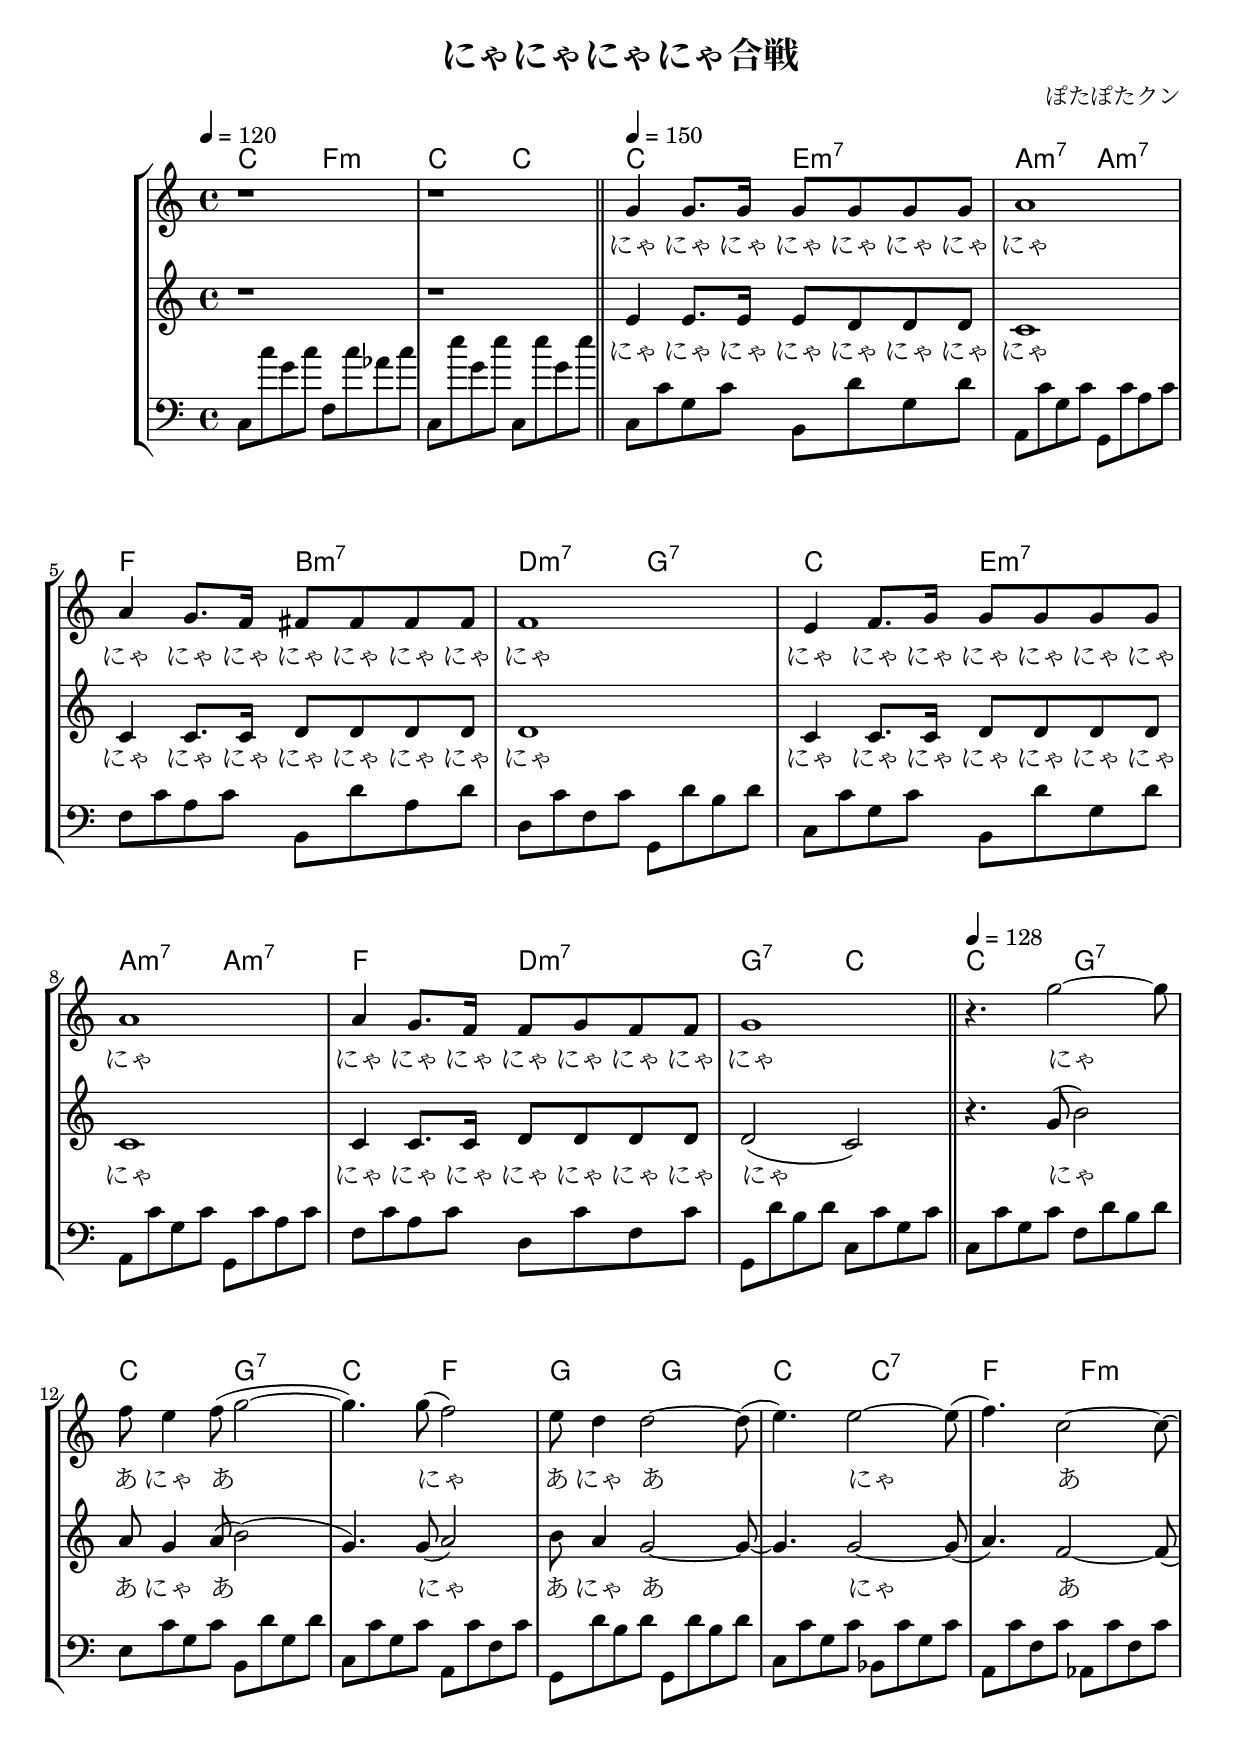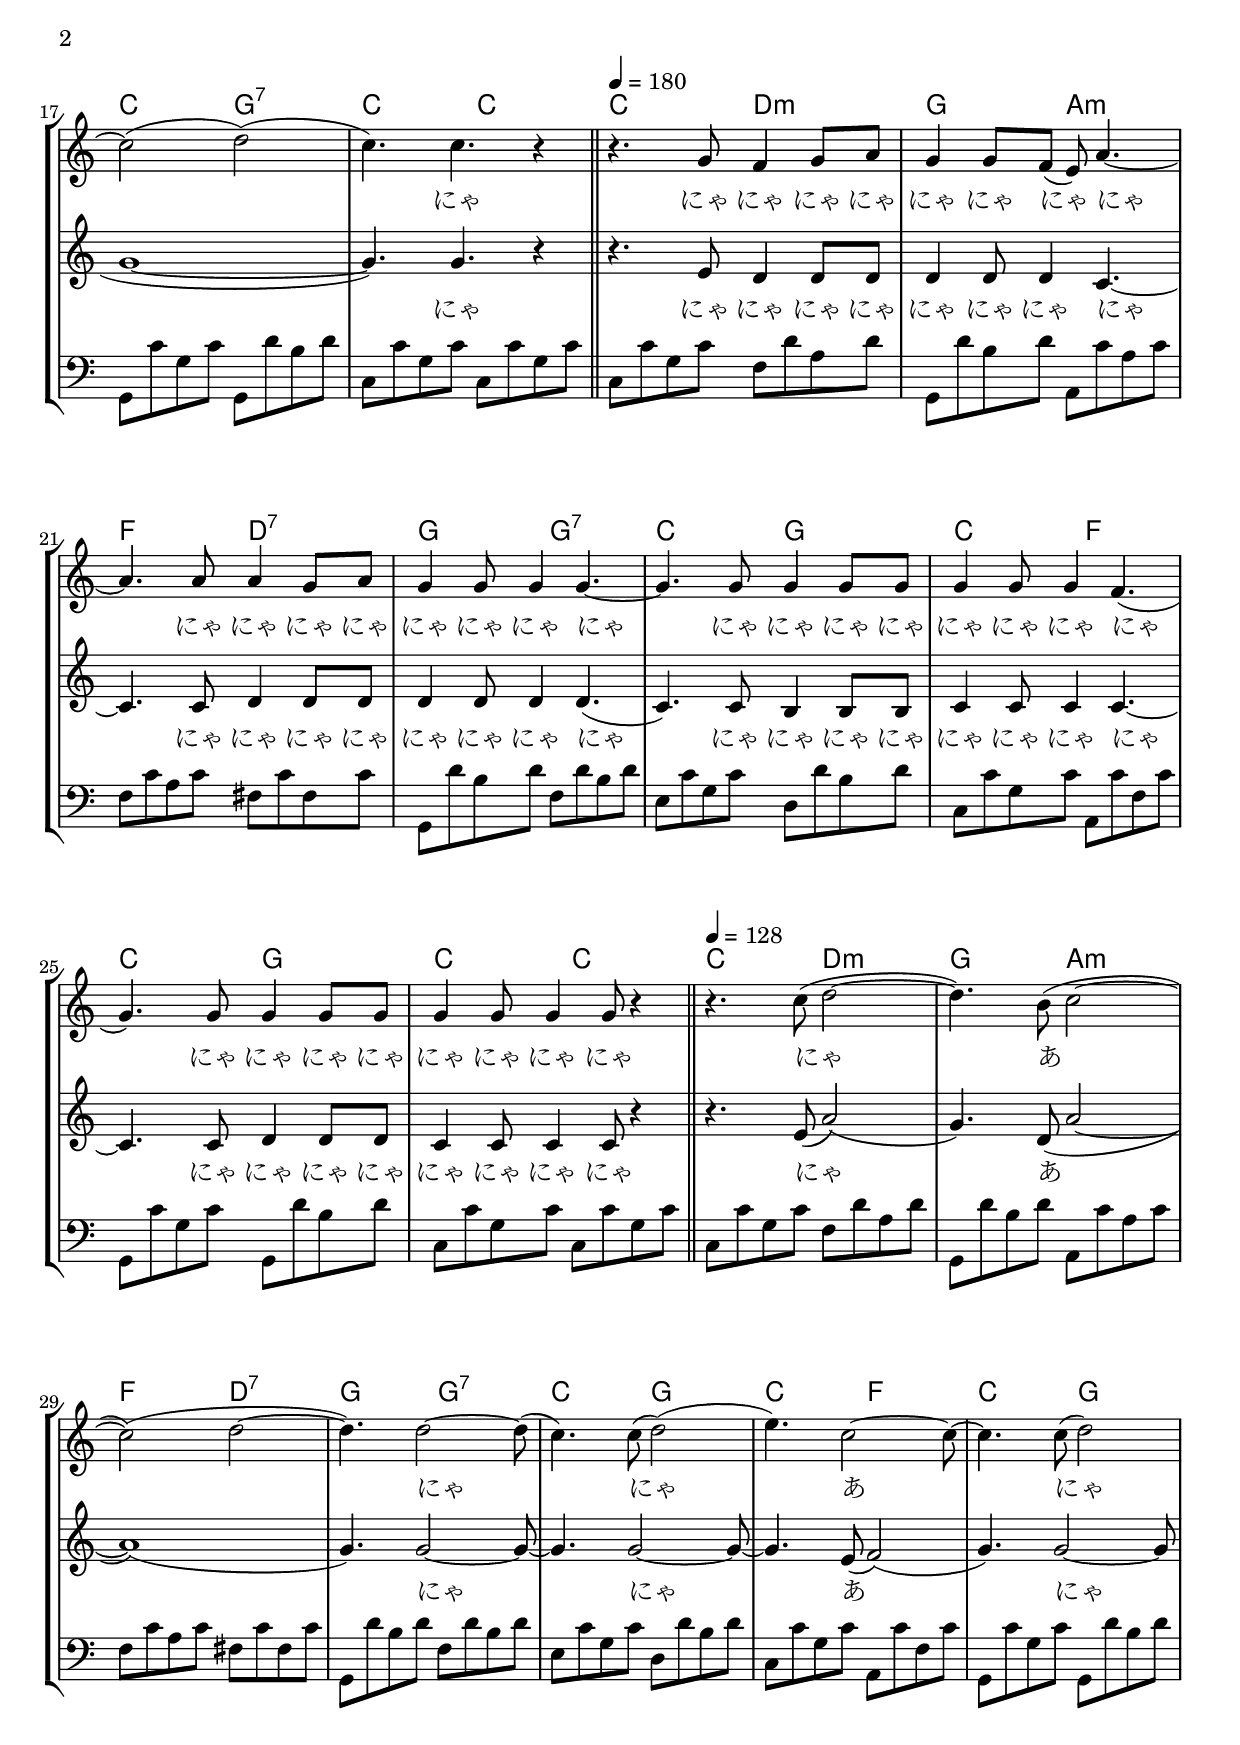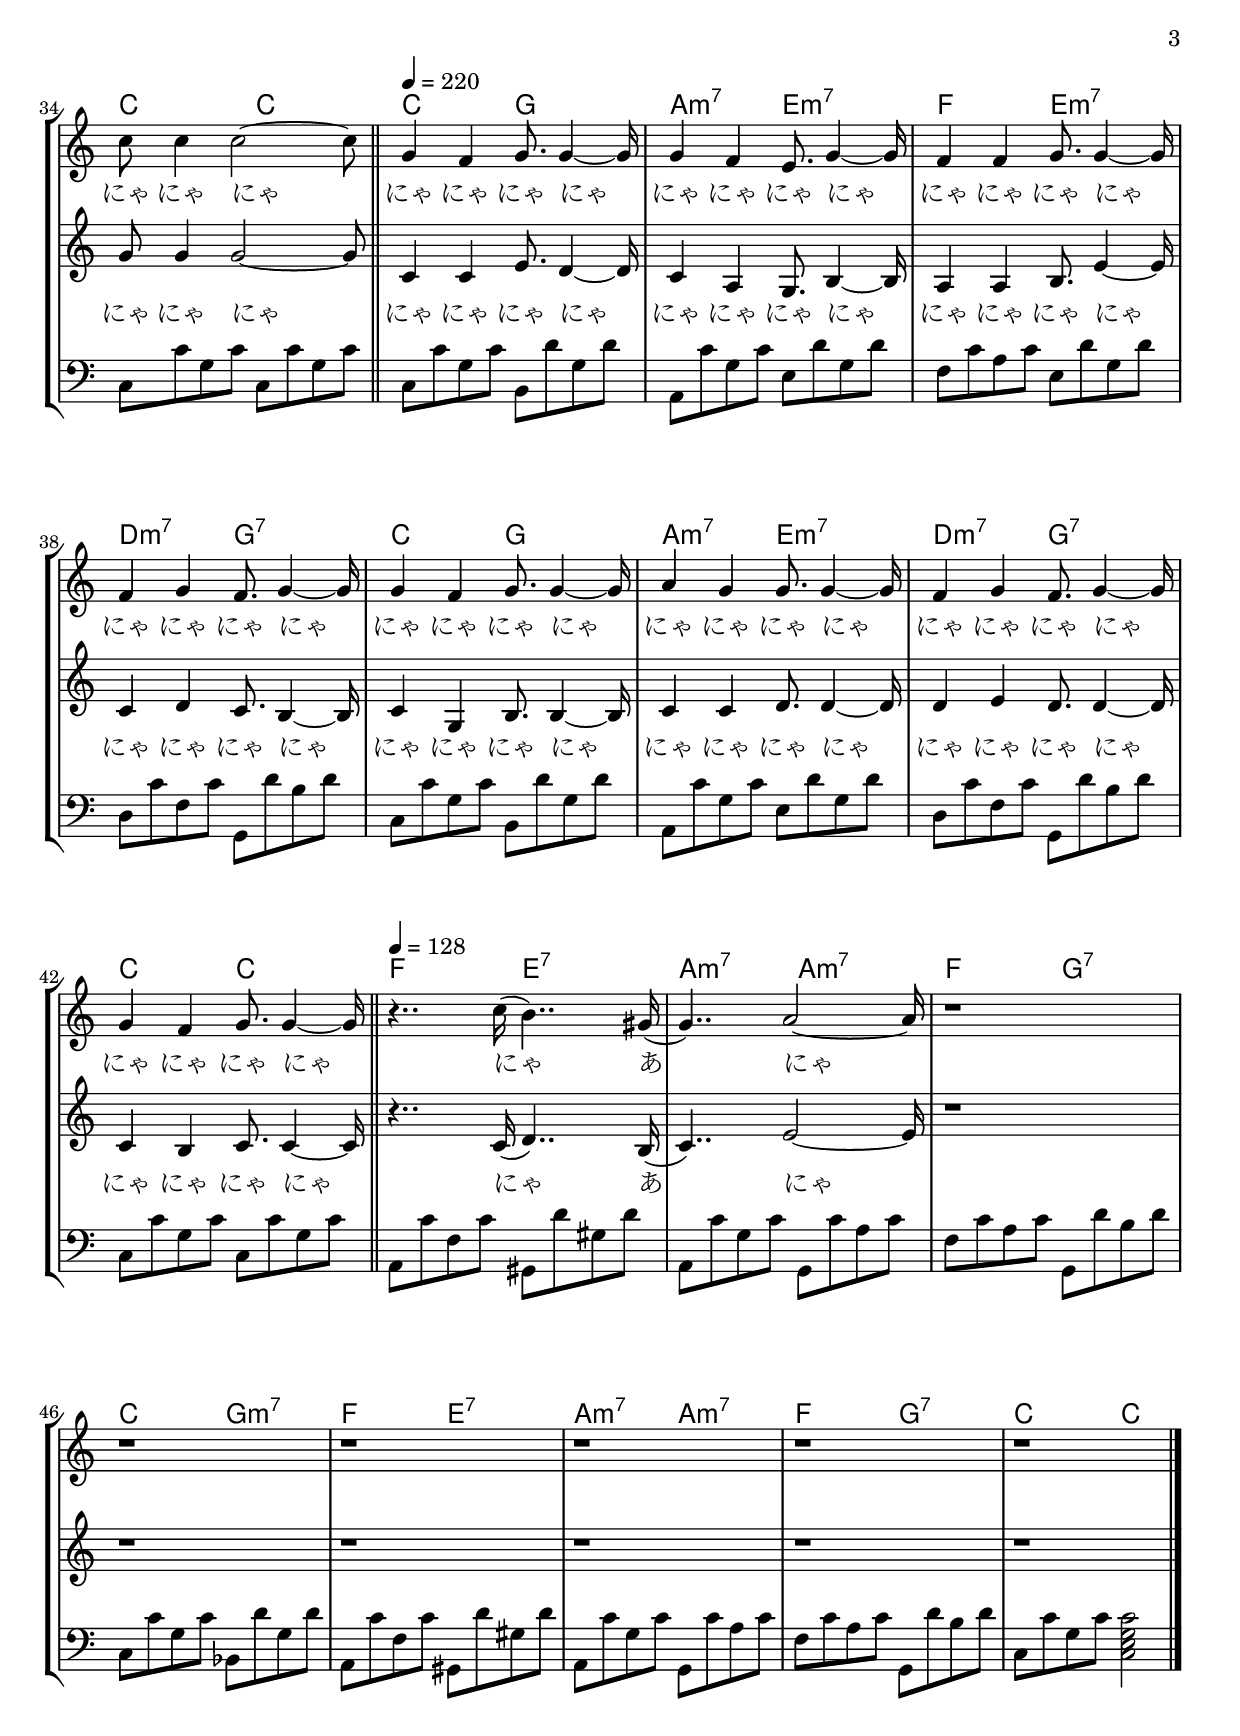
\version "2.12.1"

\header {
	title = \markup {にゃにゃにゃにゃ合戦}
	composer = \markup \center-column {ぽたぽたクン}
}

harmony = \chordmode {
	c2 f:m c c 

	c e:min7 a:min7 a:min7 f b:min7 d:min7 g:7 c e:min7 a:min7 a:min7 f d:min7 g:7 c 

	c g:7 c g:7 c f g g c c:7 f f:m c g:7 c c 

	c d:m g a:m f d:7 g g:7 c g c f c g c c 

	c d:m g a:m f d:7 g g:7 c g c f c g c c 

	c g a:min7 e:min7 f e:min7 d:min7 g:7 c g a:min7 e:min7 d:min7 g:7 c c 

	f e:7 a:min7 a:min7 f g:7 c g:min7 f e:7 a:min7 a:min7 f g:7 c c 
}

melody = {
	\key c \major
	\tempo 4 = 120
	r1 | r1   
	\set Staff.midiInstrument = #"fss0.42"
		\tempo 4 = 150
g'4  g'8.  g'16  g'8  g'8  g'8  g'8 
	a'1 
	a'4  g'8.  f'16  fis'8  fis'8  fis'8  fis'8 
	f'1 
	e'4  f'8.  g'16  g'8  g'8  g'8  g'8 
	a'1 
	a'4  g'8.  f'16  f'8  g'8  f'8  f'8 
	g'1
	\set Staff.midiInstrument = #"fss0.25"
		\tempo 4 = 128
r4. g''2~g''8 
	f''8  e''4  f''8  (g''2~ 
	g''4.)  g''8  (f''2) 
	e''8  d''4  d''2~d''8 
	(e''4.)  e''2~e''8 
	(f''4.)  c''2~c''8~ 
	c''2  (d''2) 
	(c''4.)  c''4.  	r4 	\set Staff.midiInstrument = #"fss0.42"
		\tempo 4 = 180
r4. g'8  f'4  g'8  a'8 
	g'4  g'8  f'8  (e'8)  a'4.~ 
	a'4.  a'8  a'4  g'8  a'8 
	g'4  g'8  g'4  g'4.~ 
	g'4.  g'8  g'4  g'8  g'8 
	g'4  g'8  g'4  f'4. 
	(g'4.)  g'8  g'4  g'8  g'8 
	g'4  g'8  g'4  g'8  	r4 	\set Staff.midiInstrument = #"fss0.25"
		\tempo 4 = 128
r4. c''8  (d''2~ 
	d''4.)  b'8  (c''2~ 
	c''2)  (d''2~ 
	d''4.)  d''2~d''8 
	(c''4.)  c''8  (d''2) 
	(e''4.)  c''2~c''8~ 
	c''4.  c''8  (d''2) 
	c''8  c''4  c''2~c''8
	\set Staff.midiInstrument = #"fss0.42"
		\tempo 4 = 220
g'4  f'4  g'8.  g'4~g'16 
	g'4  f'4  e'8.  g'4~g'16 
	f'4  f'4  g'8.  g'4~g'16 
	f'4  g'4  f'8.  g'4~g'16 
	g'4  f'4  g'8.  g'4~g'16 
	a'4  g'4  g'8.  g'4~g'16 
	f'4  g'4  f'8.  g'4~g'16 
	g'4  f'4  g'8.  g'4~g'16
	\set Staff.midiInstrument = #"fss0.25"
		\tempo 4 = 128
r4.. c''16  (b'4..)  gis'16 
	(g'4..)  a'2~a'16
	r1 r1 r1 r1 r1 r1 	\bar "|."
}

words = \lyricmode {
	
	にゃ  にゃ  にゃ  にゃ  にゃ  にゃ  にゃ  にゃ  にゃ  にゃ  にゃ  にゃ  にゃ  にゃ  にゃ  にゃ  にゃ  にゃ  にゃ  にゃ  にゃ  にゃ  にゃ  にゃ  にゃ  にゃ  にゃ  にゃ  にゃ  にゃ  にゃ  にゃ  
	にゃ  あ  にゃ  あ  にゃ  あ  にゃ  あ  にゃ  あ  にゃ  
	にゃ  にゃ  にゃ  にゃ  にゃ  にゃ  にゃ  にゃ  にゃ  にゃ  にゃ  にゃ  にゃ  にゃ  にゃ  にゃ  にゃ  にゃ  にゃ  にゃ  にゃ  にゃ  にゃ  にゃ  にゃ  にゃ  にゃ  にゃ  にゃ  にゃ  にゃ  にゃ  
	にゃ  あ  にゃ  にゃ  あ  にゃ  にゃ  にゃ  にゃ  
	にゃ  にゃ  にゃ  にゃ  にゃ  にゃ  にゃ  にゃ  にゃ  にゃ  にゃ  にゃ  にゃ  にゃ  にゃ  にゃ  にゃ  にゃ  にゃ  にゃ  にゃ  にゃ  にゃ  にゃ  にゃ  にゃ  にゃ  にゃ  にゃ  にゃ  にゃ  にゃ  
	にゃ  あ  にゃ  
}

secondmelody = {
	\key c \major
	\tempo 4 = 120
	r1 | r1   
	\set Staff.midiInstrument = #"fss0.32"
		\tempo 4 = 150
e'4  e'8.  e'16  e'8  d'8  d'8  d'8 
	c'1 
	c'4  c'8.  c'16  d'8  d'8  d'8  d'8 
	d'1 
	c'4  c'8.  c'16  d'8  d'8  d'8  d'8 
	c'1 
	c'4  c'8.  c'16  d'8  d'8  d'8  d'8 
	d'2  (c'2)
	\set Staff.midiInstrument = #"fss0.29"
		\tempo 4 = 128
r4. g'8  (b'2) 
	a'8  g'4  a'8  (b'2) 
	(g'4.)  g'8  (a'2) 
	b'8  a'4  g'2~g'8~ 
	g'4.  g'2~g'8 
	(a'4.)  f'2~f'8 
	(g'1~ 
	g'4.)  g'4.  	r4 	\set Staff.midiInstrument = #"fss0.32"
		\tempo 4 = 180
r4. e'8  d'4  d'8  d'8 
	d'4  d'8  d'4  c'4.~ 
	c'4.  c'8  d'4  d'8  d'8 
	d'4  d'8  d'4  d'4. 
	(c'4.)  c'8  b4  b8  b8 
	c'4  c'8  c'4  c'4.~ 
	c'4.  c'8  d'4  d'8  d'8 
	c'4  c'8  c'4  c'8  	r4 	\set Staff.midiInstrument = #"fss0.29"
		\tempo 4 = 128
r4. e'8  (a'2) 
	(g'4.)  d'8  (a'2~ 
	a'1) 
	 (g'4.)  g'2~g'8~ 
	g'4.  g'2~g'8~ 
	g'4.  e'8  (f'2) 
	(g'4.)  g'2~g'8 
	g'8  g'4  g'2~g'8
	\set Staff.midiInstrument = #"fss0.32"
		\tempo 4 = 220
c'4  c'4  e'8.  d'4~d'16 
	c'4  a4  g8.  b4~b16 
	a4  a4  b8.  e'4~e'16 
	c'4  d'4  c'8.  b4~b16 
	c'4  g4  b8.  b4~b16 
	c'4  c'4  d'8.  d'4~d'16 
	d'4  e'4  d'8.  d'4~d'16 
	c'4  b4  c'8.  c'4~c'16
	\set Staff.midiInstrument = #"fss0.29"
		\tempo 4 = 128
r4.. c'16  (d'4..)  b16 
	(c'4..)  e'2~e'16
	r1 r1 r1 r1 r1 r1 	\bar "|."
}

secondwords = \lyricmode {
	
	にゃ  にゃ  にゃ  にゃ  にゃ  にゃ  にゃ  にゃ  にゃ  にゃ  にゃ  にゃ  にゃ  にゃ  にゃ  にゃ  にゃ  にゃ  にゃ  にゃ  にゃ  にゃ  にゃ  にゃ  にゃ  にゃ  にゃ  にゃ  にゃ  にゃ  にゃ  にゃ  
	にゃ  あ  にゃ  あ  にゃ  あ  にゃ  あ  にゃ  あ  にゃ  
	にゃ  にゃ  にゃ  にゃ  にゃ  にゃ  にゃ  にゃ  にゃ  にゃ  にゃ  にゃ  にゃ  にゃ  にゃ  にゃ  にゃ  にゃ  にゃ  にゃ  にゃ  にゃ  にゃ  にゃ  にゃ  にゃ  にゃ  にゃ  にゃ  にゃ  にゃ  にゃ  
	にゃ  あ  にゃ  にゃ  あ  にゃ  にゃ  にゃ  にゃ  
	にゃ  にゃ  にゃ  にゃ  にゃ  にゃ  にゃ  にゃ  にゃ  にゃ  にゃ  にゃ  にゃ  にゃ  にゃ  にゃ  にゃ  にゃ  にゃ  にゃ  にゃ  にゃ  にゃ  にゃ  にゃ  にゃ  にゃ  にゃ  にゃ  にゃ  にゃ  にゃ  
	にゃ  あ  にゃ  
}

tempochange = {
	\tempo 4 = 120
	r1 | r1 \bar "||"
	\tempo 4 = 150
	r1 | r1 | r1 | r1 | r1 | r1 | r1 | r1 \bar "||"
	\tempo 4 = 128
	r1 | r1 | r1 | r1 | r1 | r1 | r1 | r1 \bar "||"
	\tempo 4 = 180
	r1 | r1 | r1 | r1 | r1 | r1 | r1 | r1 \bar "||"
	\tempo 4 = 128
	r1 | r1 | r1 | r1 | r1 | r1 | r1 | r1 \bar "||"
	\tempo 4 = 220
	r1 | r1 | r1 | r1 | r1 | r1 | r1 | r1 \bar "||"
	\tempo 4 = 128
	r1 | r1 | r1 | r1 | r1 | r1 | r1 | r1 \bar "|."
}

mainacc = {
	\clef bass
	\set Staff.midiInstrument = #"Synth Bass 2"
	\key c \major
	\tempo 4 = 120
	c8 c'' g' c''
	f8 c'' as' c''
	c8 e'' g' e''
	c8 e'' g' e''
	\bar "||"

	\set Staff.midiInstrument = #"Synth Bass 2"
	\tempo 4 = 150
	c8 c' g c'
	b,8 d' g d'
	a,8 c' g c'
	g,8 c' a c'
	f8 c' a c'
	b,8 d' a d'
	d8 c' f c'
	g,8 d' b d'
	c8 c' g c'
	b,8 d' g d'
	a,8 c' g c'
	g,8 c' a c'
	f8 c' a c'
	d8 c' f c'
	g,8 d' b d'
	c8 c' g c'
	\bar "||"

	\set Staff.midiInstrument = #"Synth Bass 2"
	\tempo 4 = 128
	c8 c' g c'
	f8 d' b d'
	e8 c' g c'
	b,8 d' g d'
	c8 c' g c'
	a,8 c' f c'
	g,8 d' b d'
	g,8 d' b d'
	c8 c' g c'
	bes,8 c' g c'
	a,8 c' f c'
	as,8 c' f c'
	g,8 c' g c'
	g,8 d' b d'
	c8 c' g c'
	c8 c' g c'
	\bar "||"

	\set Staff.midiInstrument = #"Synth Bass 2"
	\tempo 4 = 180
	c8 c' g c'
	f8 d' a d'
	g,8 d' b d'
	a,8 c' a c'
	f8 c' a c'
	fis8 c' fis c'
	g,8 d' b d'
	f8 d' b d'
	e8 c' g c'
	d8 d' b d'
	c8 c' g c'
	a,8 c' f c'
	g,8 c' g c'
	g,8 d' b d'
	c8 c' g c'
	c8 c' g c'
	\bar "||"

	\set Staff.midiInstrument = #"Synth Bass 2"
	\tempo 4 = 128
	c8 c' g c'
	f8 d' a d'
	g,8 d' b d'
	a,8 c' a c'
	f8 c' a c'
	fis8 c' fis c'
	g,8 d' b d'
	f8 d' b d'
	e8 c' g c'
	d8 d' b d'
	c8 c' g c'
	a,8 c' f c'
	g,8 c' g c'
	g,8 d' b d'
	c8 c' g c'
	c8 c' g c'
	\bar "||"

	\set Staff.midiInstrument = #"Synth Bass 2"
	\tempo 4 = 220
	c8 c' g c'
	b,8 d' g d'
	a,8 c' g c'
	e8 d' g d'
	f8 c' a c'
	e8 d' g d'
	d8 c' f c'
	g,8 d' b d'
	c8 c' g c'
	b,8 d' g d'
	a,8 c' g c'
	e8 d' g d'
	d8 c' f c'
	g,8 d' b d'
	c8 c' g c'
	c8 c' g c'
	\bar "||"

	\set Staff.midiInstrument = #"Synth Bass 2"
	\tempo 4 = 128
	a,8 c' f c'
	gis,8 d' gis d'
	a,8 c' g c'
	g,8 c' a c'
	f8 c' a c'
	g,8 d' b d'
	c8 c' g c'
	bes,8 d' g d'
	a,8 c' f c'
	gis,8 d' gis d'
	a,8 c' g c'
	g,8 c' a c'
	f8 c' a c'
	g,8 d' b d'
	c8 c' g c'
	<c e g c'>2
	\bar "|."
}

subacc = {
	\clef bass
	\set Staff.midiInstrument = #"Tenor Sax"
	\key c \major
	\tempo 4 = 120
	c8 <e' g' c''>16 c16   e'16 g'16 <e' g' c''>16 g'16
	f8 <f' as' c''>16 f16   f'16 as'16 <f' as' c''>16 as'16
	c8 <g' g' e''>16 c16   g'16 g'16 <g' g' e''>16 g'16
	c8 <e' g' e''>16 c16   e'16 g'16 <e' g' e''>16 g'16
	\bar "||"

	\set Staff.midiInstrument = #"Tenor Sax"
	\tempo 4 = 150
	c8 <e g c'>16 c16   e16 g16 <e g c'>16 g16
	b,8 <e g d'>16 b,16   e16 g16 <e g d'>16 g16
	a,8 <e g c'>16 a,16   e16 g16 <e g c'>16 g16
	g,8 <e a c'>16 g,16   e16 a16 <e a c'>16 a16
	f8 <f a c'>16 f16   f16 a16 <f a c'>16 a16
	b,8 <d a d'>16 b,16   d16 a16 <d a d'>16 a16
	d8 <d f c'>16 d16   d16 f16 <d f c'>16 f16
	g,8 <f b d'>16 g,16   f16 b16 <f b d'>16 b16
	c8 <e g c'>16 c16   e16 g16 <e g c'>16 g16
	b,8 <e g d'>16 b,16   e16 g16 <e g d'>16 g16
	a,8 <e g c'>16 a,16   e16 g16 <e g c'>16 g16
	g,8 <e a c'>16 g,16   e16 a16 <e a c'>16 a16
	f8 <f a c'>16 f16   f16 a16 <f a c'>16 a16
	d8 <d f c'>16 d16   d16 f16 <d f c'>16 f16
	g,8 <f b d'>16 g,16   f16 b16 <f b d'>16 b16
	c8 <e g c'>16 c16   e16 g16 <e g c'>16 g16
	\bar "||"

	\set Staff.midiInstrument = #"Tenor Sax"
	\tempo 4 = 128
	c8 <e g c'>16 c16   e16 g16 <e g c'>16 g16
	f8 <g b d'>16 f16   g16 b16 <g b d'>16 b16
	e8 <e g c'>16 e16   e16 g16 <e g c'>16 g16
	b,8 <f g d'>16 b,16   f16 g16 <f g d'>16 g16
	c8 <e g c'>16 c16   e16 g16 <e g c'>16 g16
	a,8 <f f c'>16 a,16   f16 f16 <f f c'>16 f16
	g,8 <d b d'>16 g,16   d16 b16 <d b d'>16 b16
	g,8 <d b d'>16 g,16   d16 b16 <d b d'>16 b16
	c8 <e g c'>16 c16   e16 g16 <e g c'>16 g16
	bes,8 <e g c'>16 bes,16   e16 g16 <e g c'>16 g16
	a,8 <f f c'>16 a,16   f16 f16 <f f c'>16 f16
	as,8 <f f c'>16 as,16   f16 f16 <f f c'>16 f16
	g,8 <e g c'>16 g,16   e16 g16 <e g c'>16 g16
	g,8 <f b d'>16 g,16   f16 b16 <f b d'>16 b16
	c8 <e g c'>16 c16   e16 g16 <e g c'>16 g16
	c8 <e g c'>16 c16   e16 g16 <e g c'>16 g16
	\bar "||"

	\set Staff.midiInstrument = #"Tenor Sax"
	\tempo 4 = 180
	c8 <e g c'>16 c16   e16 g16 <e g c'>16 g16
	f8 <d a d'>16 f16   d16 a16 <d a d'>16 a16
	g,8 <d b d'>16 g,16   d16 b16 <d b d'>16 b16
	a,8 <e a c'>16 a,16   e16 a16 <e a c'>16 a16
	f8 <f a c'>16 f16   f16 a16 <f a c'>16 a16
	fis8 <d fis c'>16 fis16   d16 fis16 <d fis c'>16 fis16
	g,8 <d b d'>16 g,16   d16 b16 <d b d'>16 b16
	f8 <g b d'>16 f16   g16 b16 <g b d'>16 b16
	e8 <e g c'>16 e16   e16 g16 <e g c'>16 g16
	d8 <g b d'>16 d16   g16 b16 <g b d'>16 b16
	c8 <e g c'>16 c16   e16 g16 <e g c'>16 g16
	a,8 <f f c'>16 a,16   f16 f16 <f f c'>16 f16
	g,8 <e g c'>16 g,16   e16 g16 <e g c'>16 g16
	g,8 <d b d'>16 g,16   d16 b16 <d b d'>16 b16
	c8 <e g c'>16 c16   e16 g16 <e g c'>16 g16
	c8 <e g c'>16 c16   e16 g16 <e g c'>16 g16
	\bar "||"

	\set Staff.midiInstrument = #"Tenor Sax"
	\tempo 4 = 128
	c8 <e g c'>16 c16   e16 g16 <e g c'>16 g16
	f8 <d a d'>16 f16   d16 a16 <d a d'>16 a16
	g,8 <d b d'>16 g,16   d16 b16 <d b d'>16 b16
	a,8 <e a c'>16 a,16   e16 a16 <e a c'>16 a16
	f8 <f a c'>16 f16   f16 a16 <f a c'>16 a16
	fis8 <d fis c'>16 fis16   d16 fis16 <d fis c'>16 fis16
	g,8 <d b d'>16 g,16   d16 b16 <d b d'>16 b16
	f8 <g b d'>16 f16   g16 b16 <g b d'>16 b16
	e8 <e g c'>16 e16   e16 g16 <e g c'>16 g16
	d8 <g b d'>16 d16   g16 b16 <g b d'>16 b16
	c8 <e g c'>16 c16   e16 g16 <e g c'>16 g16
	a,8 <f f c'>16 a,16   f16 f16 <f f c'>16 f16
	g,8 <e g c'>16 g,16   e16 g16 <e g c'>16 g16
	g,8 <d b d'>16 g,16   d16 b16 <d b d'>16 b16
	c8 <e g c'>16 c16   e16 g16 <e g c'>16 g16
	c8 <e g c'>16 c16   e16 g16 <e g c'>16 g16
	\bar "||"

	\set Staff.midiInstrument = #"Tenor Sax"
	\tempo 4 = 220
	c8 <e g c'>16 c16   e16 g16 <e g c'>16 g16
	b,8 <d g d'>16 b,16   d16 g16 <d g d'>16 g16
	a,8 <e g c'>16 a,16   e16 g16 <e g c'>16 g16
	e8 <d g d'>16 e16   d16 g16 <d g d'>16 g16
	f8 <f a c'>16 f16   f16 a16 <f a c'>16 a16
	e8 <d g d'>16 e16   d16 g16 <d g d'>16 g16
	d8 <d f c'>16 d16   d16 f16 <d f c'>16 f16
	g,8 <f b d'>16 g,16   f16 b16 <f b d'>16 b16
	c8 <e g c'>16 c16   e16 g16 <e g c'>16 g16
	b,8 <d g d'>16 b,16   d16 g16 <d g d'>16 g16
	a,8 <e g c'>16 a,16   e16 g16 <e g c'>16 g16
	e8 <d g d'>16 e16   d16 g16 <d g d'>16 g16
	d8 <d f c'>16 d16   d16 f16 <d f c'>16 f16
	g,8 <f b d'>16 g,16   f16 b16 <f b d'>16 b16
	c8 <e g c'>16 c16   e16 g16 <e g c'>16 g16
	c8 <e g c'>16 c16   e16 g16 <e g c'>16 g16
	\bar "||"

	\set Staff.midiInstrument = #"Tenor Sax"
	\tempo 4 = 128
	a,8 <f f c'>16 a,16   f16 f16 <f f c'>16 f16
	gis,8 <e gis d'>16 gis,16   e16 gis16 <e gis d'>16 gis16
	a,8 <e g c'>16 a,16   e16 g16 <e g c'>16 g16
	g,8 <e a c'>16 g,16   e16 a16 <e a c'>16 a16
	f8 <f a c'>16 f16   f16 a16 <f a c'>16 a16
	g,8 <f b d'>16 g,16   f16 b16 <f b d'>16 b16
	c8 <e g c'>16 c16   e16 g16 <e g c'>16 g16
	bes,8 <f g d'>16 bes,16   f16 g16 <f g d'>16 g16
	a,8 <f f c'>16 a,16   f16 f16 <f f c'>16 f16
	gis,8 <e gis d'>16 gis,16   e16 gis16 <e gis d'>16 gis16
	a,8 <e g c'>16 a,16   e16 g16 <e g c'>16 g16
	g,8 <e a c'>16 g,16   e16 a16 <e a c'>16 a16
	f8 <f a c'>16 f16   f16 a16 <f a c'>16 a16
	g,8 <f b d'>16 g,16   f16 b16 <f b d'>16 b16
	c8 <e g c'>16 c16   e16 g16 <e g c'>16 g16
	c8 <e g c'>16 c16 <c e g c'>4
	\bar "|."
}

percA = {
	\drummode {
	r1 |r1 \bar "||"
	r1 |r1 |r1 |r1 |r1 |r1 |r1 |r1 \bar "||"
	r1 |r1 |r1 |r1 |r1 |r1 |r1 |r1 \bar "||"
	r1 |r1 |r1 |r1 |r1 |r1 |r1 |r1 \bar "||"
	r1 |r1 |r1 |r1 |r1 |r1 |r1 |r1 \bar "||"
	r1 |r1 |r1 |r1 |r1 |r1 |r1 |r1 \bar "||"
	r1 |r1 |r1 |r1 |r1 |r1 |r1 |r1 \bar "|."
	}
}

percB = {
	\drummode {
	r1 |r1 \bar "||"
	r1 |r1 |r1 |r1 |r1 |r1 |r1 |r1 \bar "||"
	r1 |r1 |r1 |r1 |r1 |r1 |r1 |r1 \bar "||"
	r1 |r1 |r1 |r1 |r1 |r1 |r1 |r1 \bar "||"
	r1 |r1 |r1 |r1 |r1 |r1 |r1 |r1 \bar "||"
	r1 |r1 |r1 |r1 |r1 |r1 |r1 |r1 \bar "||"
	r1 |r1 |r1 |r1 |r1 |r1 |r1 |r1 \bar "|."
	}
}

percC = {
	\drummode {
	r1 |r1 \bar "||"
	r1 |r1 |r1 |r1 |r1 |r1 |r1 |r1 \bar "||"
	r1 |r1 |r1 |r1 |r1 |r1 |r1 |r1 \bar "||"
	r1 |r1 |r1 |r1 |r1 |r1 |r1 |r1 \bar "||"
	r1 |r1 |r1 |r1 |r1 |r1 |r1 |r1 \bar "||"
	r1 |r1 |r1 |r1 |r1 |r1 |r1 |r1 \bar "||"
	r1 |r1 |r1 |r1 |r1 |r1 |r1 |r1 \bar "|."
	}
}

percD = {
	\drummode {
	r1 |r1 \bar "||"
	r1 |r1 |r1 |r1 |r1 |r1 |r1 |r1 \bar "||"
	r1 |r1 |r1 |r1 |r1 |r1 |r1 |r1 \bar "||"
	r1 |r1 |r1 |r1 |r1 |r1 |r1 |r1 \bar "||"
	r1 |r1 |r1 |r1 |r1 |r1 |r1 |r1 \bar "||"
	r1 |r1 |r1 |r1 |r1 |r1 |r1 |r1 \bar "||"
	r1 |r1 |r1 |r1 |r1 |r1 |r1 |r1 \bar "|."
	}
}

percE = {
	\drummode {
	r1 |r1 \bar "||"
	r1 |r1 |r1 |r1 |r1 |r1 |r1 |r1 \bar "||"
	r1 |r1 |r1 |r1 |r1 |r1 |r1 |r1 \bar "||"
	r1 |r1 |r1 |r1 |r1 |r1 |r1 |r1 \bar "||"
	r1 |r1 |r1 |r1 |r1 |r1 |r1 |r1 \bar "||"
	r1 |r1 |r1 |r1 |r1 |r1 |r1 |r1 \bar "||"
	r1 |r1 |r1 |r1 |r1 |r1 |r1 |r1 \bar "|."
	}
}

\score {
	<<
		\new StaffGroup <<
			\new ChordNames {\harmony}
			\new Voice = "melody" {\melody}
			\new Lyrics \lyricsto "melody" \words
			\new Voice = "secondmelody" {\secondmelody}
			\new Lyrics \lyricsto "secondmelody" \secondwords
			\new Staff = "mainacc" {\mainacc}
		>>
	>>
	\layout { }
}
